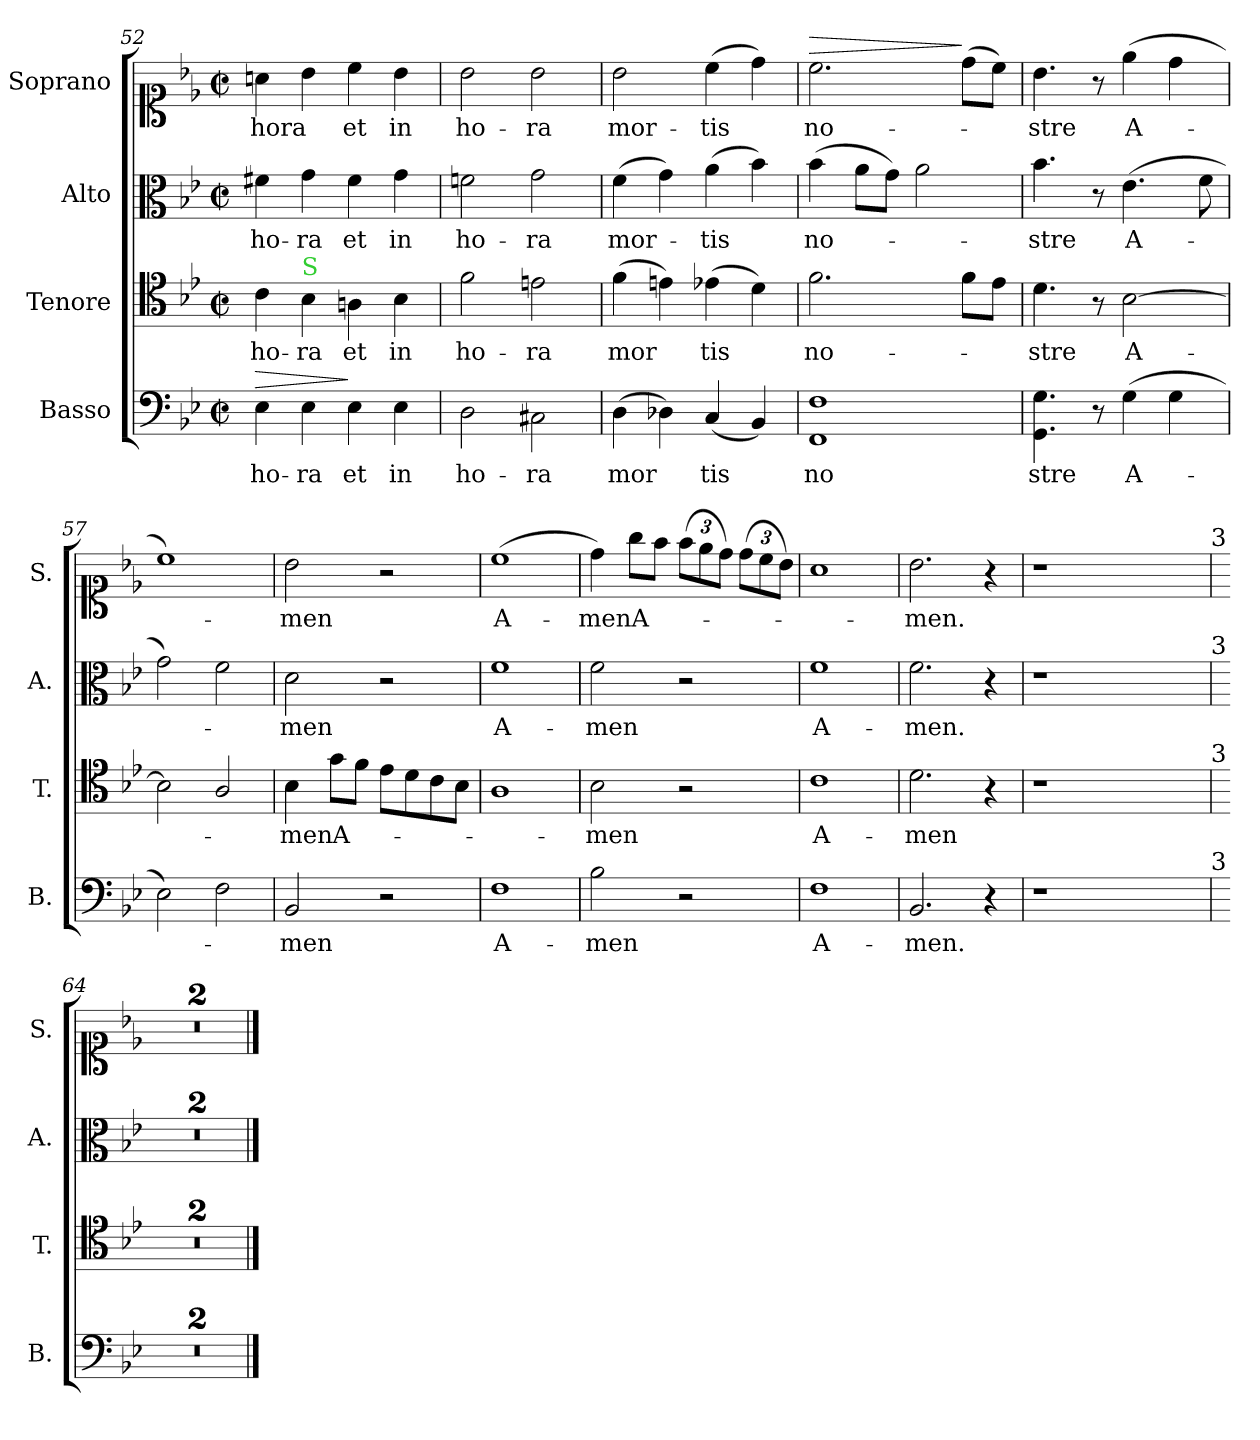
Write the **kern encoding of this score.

**kern	**text	**dynam	**kern	**text	**kern	**text	**kern	**text	**dynam
*part4	*part4	*part4	*part3	*part3	*part2	*part2	*part1	*part1	*part1
*staff4	*staff4	*staff4	*staff3	*staff3	*staff2	*staff2	*staff1	*staff1	*staff1
*I"Basso	*	*	*I"Tenore	*	*I"Alto	*	*I"Soprano	*	*
*I'B.	*	*	*I'T.	*	*I'A.	*	*I'S.	*	*
*clefF4	*	*	*clefC4	*	*clefC3	*	*clefC1	*	*
*k[b-e-]	*	*	*k[b-e-]	*	*k[b-e-]	*	*k[b-e-]	*	*
*B-:	*	*	*B-:	*	*B-:	*	*B-:	*	*
*M4/4	*	*	*M4/4	*	*M4/4	*	*M4/4	*	*
*met(c|)	*	*	*met(c|)	*	*met(c|)	*	*met(c|)	*	*
=52	=52	=52	=52	=52	=52	=52	=52	=52	=52
!	!	!LO:HP:a	!	!	!	!	!	!	!
4E-\	ho-	>	4c\	ho-	4f#X\	ho-	4an\	hora	.
!	!	!	!LO:TX:a:color=limegreen:t=S	!	!	!	!	!	!
4E-\	-ra	.	4B-\	-ra	4g\	-ra	4b-\	.	.
4E-\	et	]	4An\	et	4f#\	et	4cc\	et	.
4E-\	in	.	4B-\	in	4g\	in	4b-\	in	.
=53	=53	=53	=53	=53	=53	=53	=53	=53	=53
2D\	ho-	.	2f\	ho-	2fn\	ho-	2b-\	ho-	.
2C#X\	-ra	.	2en\	-ra	2g\	-ra	2b-\	-ra	.
=54	=54	=54	=54	=54	=54	=54	=54	=54	=54
(4D\	mor	.	(4f\	mor	(4f\	mor-	2b-\	mor-	.
4D-X\)	.	.	4en\)	.	4g\)	.	.	.	.
(>4C/	tis	.	(4e-X\	tis	(4a\	-tis	(4cc\	-tis	.
4BB-/)	.	.	4d\)	.	4b-\)	.	4dd\)	.	.
=55	=55	=55	=55	=55	=55	=55	=55	=55	=55
!	!	!	!	!	!	!	!	!	!LO:HP:a
1FF/ 1F/	no	.	2.f\	no-	(4b-\	no-	2.cc\	no-	>
.	.	.	.	.	8a\L	.	.	.	.
.	.	.	.	.	8g\J)	.	.	.	.
.	.	.	.	.	2a\	.	.	.	.
.	.	.	8f\L	.	.	.	(8dd\L	.	]
.	.	.	8e-\J	.	.	.	8cc\J)	.	.
=56	=56	=56	=56	=56	=56	=56	=56	=56	=56
4.GG\ 4.G\	stre	.	4.d\	-stre	4.b-\	-stre	4.b-\	-stre	.
8r	.	.	8r	.	8r	.	8r	.	.
(4G\	A-	.	[2B-\	A-	(4.e-\	A-	(4ee-\	A-	.
4G\	.	.	.	.	.	.	4dd\	.	.
.	.	.	.	.	8f\	.	.	.	.
=57	=57	=57	=57	=57	=57	=57	=57	=57	=57
2E-\)	.	.	2B-\]	.	2g\)	.	1cc\)	.	.
2F\	.	.	2A/	.	2f\	.	.	.	.
=58	=58	=58	=58	=58	=58	=58	=58	=58	=58
2BB-/	-men	.	4B-\	-men	2d\	-men	2b-\	-men	.
.	.	.	8g\L	A-	.	.	.	.	.
.	.	.	8f\J	.	.	.	.	.	.
2r	.	.	8e-\L	.	2r	.	2r	.	.
.	.	.	8d\	.	.	.	.	.	.
.	.	.	8c\	.	.	.	.	.	.
.	.	.	8B-\J	.	.	.	.	.	.
=59	=59	=59	=59	=59	=59	=59	=59	=59	=59
1F\	A-	.	1A\	.	1f\	A-	(1cc\	A-	.
=60	=60	=60	=60	=60	=60	=60	=60	=60	=60
2B-\	-men	.	2B-\	-men	2f\	-men	4dd\)	-men	.
.	.	.	.	.	.	.	8gg\L	A-	.
.	.	.	.	.	.	.	8ff\J	.	.
2r	.	.	2r	.	2r	.	(12ff\L	.	.
.	.	.	.	.	.	.	12ee-\	.	.
.	.	.	.	.	.	.	12dd\J)	.	.
.	.	.	.	.	.	.	(12dd\L	.	.
.	.	.	.	.	.	.	12cc\	.	.
.	.	.	.	.	.	.	12b-\J)	.	.
=61	=61	=61	=61	=61	=61	=61	=61	=61	=61
1F\	A-	.	1c\	A-	1f\	A-	1a\	.	.
=62	=62	=62	=62	=62	=62	=62	=62	=62	=62
2.BB-/	-men.	.	2.d\	-men	2.f\	-men.	2.b-\	-men.	.
4r	.	.	4r	.	4r	.	4r	.	.
=63	=63	=63	=63	=63	=63	=63	=63	=63	=63
1r	.	.	1r	.	1r	.	1r	.	.
1ryy	.	.	1ryy	.	1ryy	.	1ryy	.	.
!	!	!	!	!	!	!	!LO:TX:a:t=3	!	!
!	!	!	!	!	!LO:TX:a:t=3	!	!	!	!
!	!	!	!LO:TX:a:t=3	!	!	!	!	!	!
!LO:TX:a:t=3	!	!	!	!	!	!	!	!	!
=64	=64	=64	=64	=64	=64	=64	=64	=64	=64
1r	.	.	1r	.	1r	.	1r	.	.
=65	=65	=65	=65	=65	=65	=65	=65	=65	=65
1r	.	.	1r	.	1r	.	1r	.	.
==	==	==	==	==	==	==	==	==	==
*-	*-	*-	*-	*-	*-	*-	*-	*-	*-
